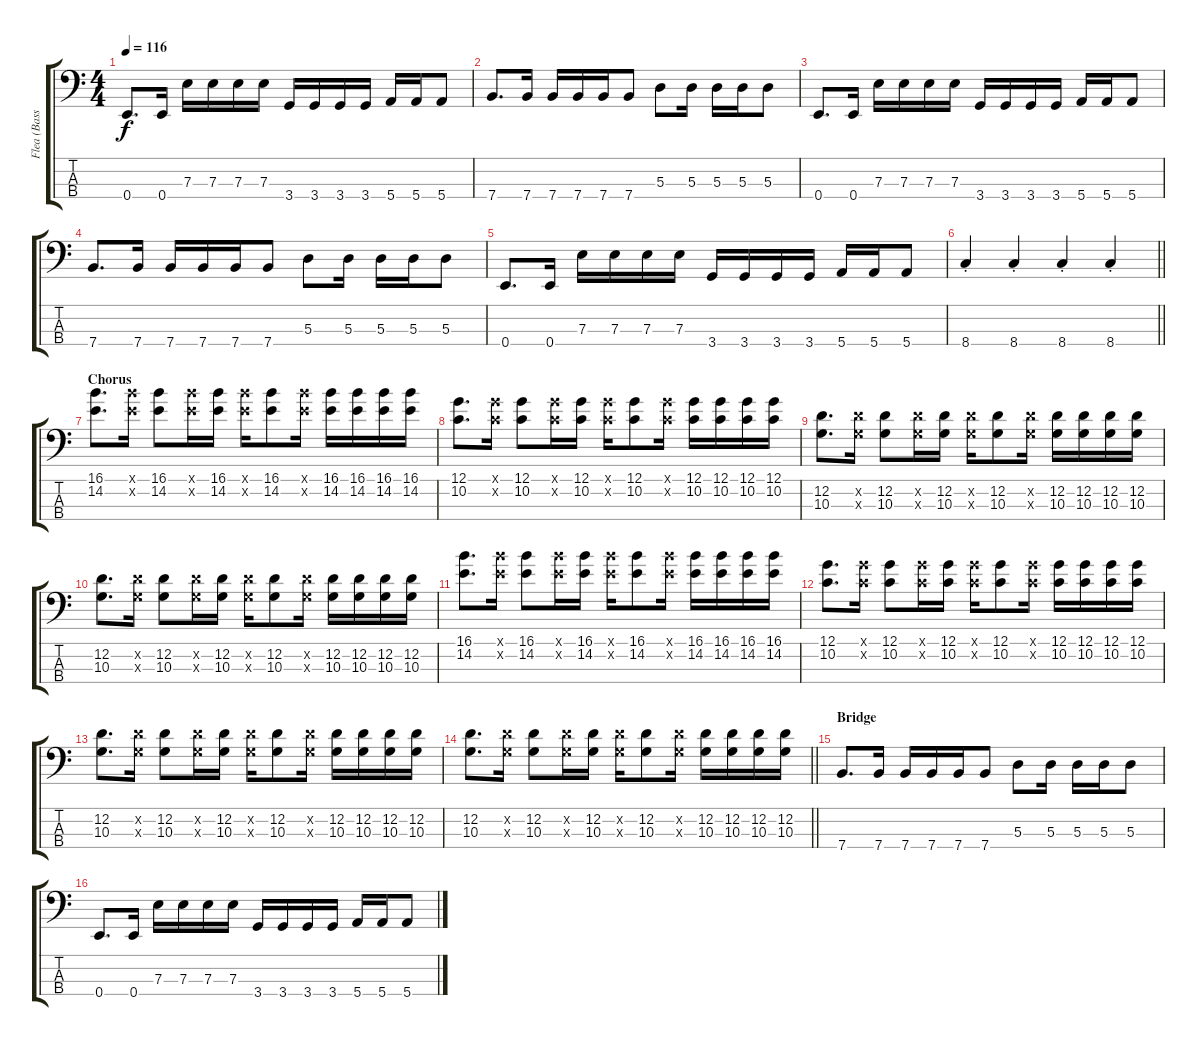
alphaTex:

\track ("Flea (Bass)" "Flea (Bass") {instrument electricbassfinger}
\staff {score tabs}
\tuning (G2 D2 A1 E1) {hide}
\ts (4 4)
\tempo 116
\clef f4
\ks c
0.4.8{d dy f} 0.4.16 7.3.16 7.3.16 7.3.16 7.3.16 3.4.16 3.4.16 3.4.16 3.4.16 5.4.16 5.4.16 5.4.8 |
7.4.8{d} 7.4.16 7.4.16 7.4.16 7.4.16 7.4.8 5.3.8 5.3.16 5.3.16 5.3.16 5.3.8 |
0.4.8{d} 0.4.16 7.3.16 7.3.16 7.3.16 7.3.16 3.4.16 3.4.16 3.4.16 3.4.16 5.4.16 5.4.16 5.4.8 |
7.4.8{d} 7.4.16 7.4.16 7.4.16 7.4.16 7.4.8 5.3.8 5.3.16 5.3.16 5.3.16 5.3.8 |
0.4.8{d} 0.4.16 7.3.16 7.3.16 7.3.16 7.3.16 3.4.16 3.4.16 3.4.16 3.4.16 5.4.16 5.4.16 5.4.8 |
\barLineRight lightlight
8.4{st}.4 8.4{st}.4 8.4{st}.4 8.4{st}.4 |
\section ("" "Chorus")
(16.1 14.2).8{d} (16.1{x} 14.2{x}).16 (16.1 14.2).8 (16.1{x} 14.2{x}).16 (16.1 14.2).16 (16.1{x} 14.2{x}).16 (16.1 14.2).8 (16.1{x} 14.2{x}).16 (16.1 14.2).16 (16.1 14.2).16 (16.1 14.2).16 (16.1 14.2).16 |
(12.1 10.2).8{d} (12.1{x} 10.2{x}).16 (12.1 10.2).8 (12.1{x} 10.2{x}).16 (12.1 10.2).16 (12.1{x} 10.2{x}).16 (12.1 10.2).8 (12.1{x} 10.2{x}).16 (12.1 10.2).16 (12.1 10.2).16 (12.1 10.2).16 (12.1 10.2).16 |
(12.2 10.3).8{d} (12.2{x} 10.3{x}).16 (12.2 10.3).8 (12.2{x} 10.3{x}).16 (12.2 10.3).16 (12.2{x} 10.3{x}).16 (12.2 10.3).8 (12.2{x} 10.3{x}).16 (12.2 10.3).16 (12.2 10.3).16 (12.2 10.3).16 (12.2 10.3).16 |
(12.2 10.3).8{d} (12.2{x} 10.3{x}).16 (12.2 10.3).8 (12.2{x} 10.3{x}).16 (12.2 10.3).16 (12.2{x} 10.3{x}).16 (12.2 10.3).8 (12.2{x} 10.3{x}).16 (12.2 10.3).16 (12.2 10.3).16 (12.2 10.3).16 (12.2 10.3).16 |
(16.1 14.2).8{d} (16.1{x} 14.2{x}).16 (16.1 14.2).8 (16.1{x} 14.2{x}).16 (16.1 14.2).16 (16.1{x} 14.2{x}).16 (16.1 14.2).8 (16.1{x} 14.2{x}).16 (16.1 14.2).16 (16.1 14.2).16 (16.1 14.2).16 (16.1 14.2).16 |
(12.1 10.2).8{d} (12.1{x} 10.2{x}).16 (12.1 10.2).8 (12.1{x} 10.2{x}).16 (12.1 10.2).16 (12.1{x} 10.2{x}).16 (12.1 10.2).8 (12.1{x} 10.2{x}).16 (12.1 10.2).16 (12.1 10.2).16 (12.1 10.2).16 (12.1 10.2).16 |
(12.2 10.3).8{d} (12.2{x} 10.3{x}).16 (12.2 10.3).8 (12.2{x} 10.3{x}).16 (12.2 10.3).16 (12.2{x} 10.3{x}).16 (12.2 10.3).8 (12.2{x} 10.3{x}).16 (12.2 10.3).16 (12.2 10.3).16 (12.2 10.3).16 (12.2 10.3).16 |
\barLineRight lightlight
(12.2 10.3).8{d} (12.2{x} 10.3{x}).16 (12.2 10.3).8 (12.2{x} 10.3{x}).16 (12.2 10.3).16 (12.2{x} 10.3{x}).16 (12.2 10.3).8 (12.2{x} 10.3{x}).16 (12.2 10.3).16 (12.2 10.3).16 (12.2 10.3).16 (12.2 10.3).16 |
\section ("" "Bridge")
7.4.8{d} 7.4.16 7.4.16 7.4.16 7.4.16 7.4.8 5.3.8 5.3.16 5.3.16 5.3.16 5.3.8 |
0.4.8{d} 0.4.16 7.3.16 7.3.16 7.3.16 7.3.16 3.4.16 3.4.16 3.4.16 3.4.16 5.4.16 5.4.16 5.4.8
